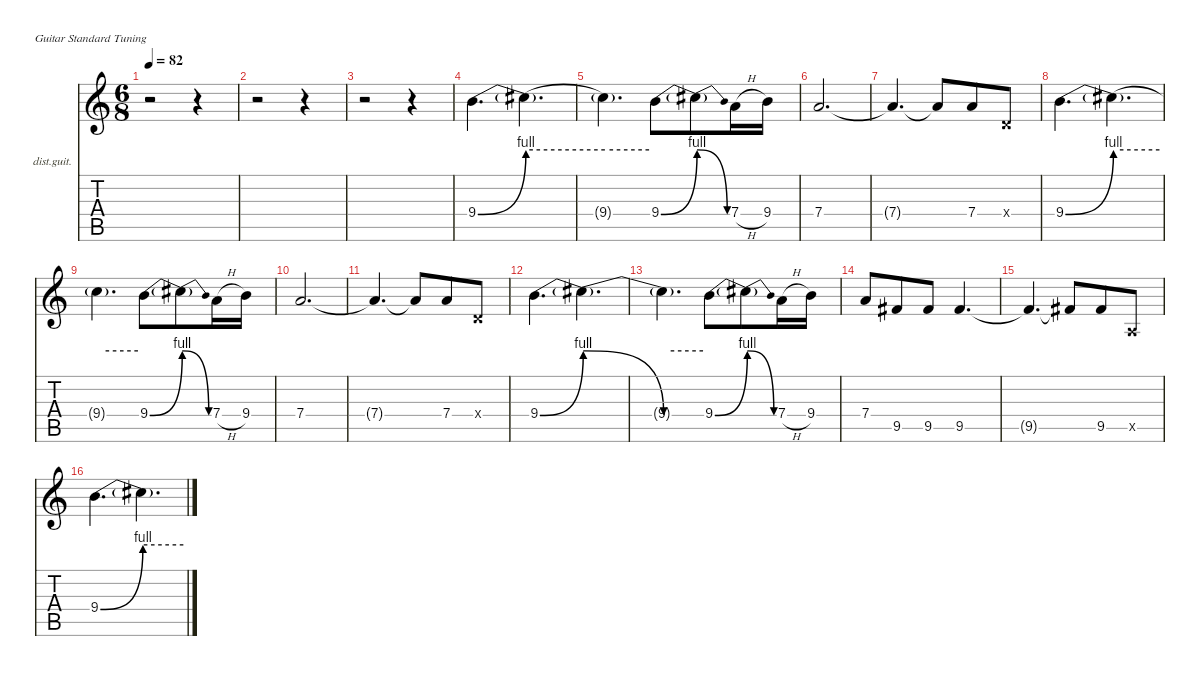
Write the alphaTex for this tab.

\defaultSystemsLayout 4
\hideDynamics
\bracketExtendMode nobrackets
\firstSystemTrackNameOrientation horizontal
\otherSystemsTrackNameOrientation horizontal
\track ("Lead Guitar" "dist.guit.") {instrument distortionguitar}
\staff {score tabs}
\tuning (E4 B3 G3 D3 A2 E2)
\ts (6 8)
\tempo 82
\clef g2
\ks c
r.2{dy f} r.4 |
r.2 r.4 |
r.2 r.4 |
9.4{be (bend 0 0 60 4)}.4{d dy ff} 9.4{be (hold 0 4 60 4) t}.4{d dy f} |
9.4{be (hold 0 4 60 4) t}.4{d} 9.4{be (bend 0 0 60 4)}.8{dy ff} 9.4{be (release 0 4 60 0) t}.8{dy f} 7.4{h}.16 9.4.16{dy ff} |
7.4.2{d} |
7.4{t}.4{d dy f} 7.4{t}.8 7.4.8{dy mf} 0.4{x}.8{dy f} |
9.4{be (bend 0 0 60 4)}.4{d dy ff} 9.4{be (hold 0 4 60 4) t}.4{d dy f} |
9.4{be (hold 0 4 60 4) t}.4{d} 9.4{be (bend 0 0 60 4)}.8{dy ff} 9.4{be (release 0 4 60 0) t}.8{dy f} 7.4{h}.16 9.4.16{dy ff} |
7.4.2{d} |
7.4{t}.4{d dy f} 7.4{t}.8 7.4.8{dy mf} 0.4{x}.8{dy f} |
9.4{be (bend 0 0 60 4)}.4{d dy ff} 9.4{be (release 0 4 60 0) t}.4{d dy f} |
9.4{be (hold 0 4 60 4) t}.4{d} 9.4{be (bend 0 0 60 4)}.8{dy ff} 9.4{be (release 0 4 60 0) t}.8{dy f} 7.4{h}.16 9.4.16{dy ff} |
7.4.8 9.5{acc #}.8 9.5{acc #}.8 9.5{acc #}.4{d} |
9.5{t acc #}.4{d dy f} 9.5{t acc #}.8 9.5{acc #}.8{dy mf} 0.5{x}.8{dy f} |
9.4{be (bend 0 0 60 4)}.4{d dy ff} 9.4{be (hold 0 4 60 4) t}.4{d dy f}
